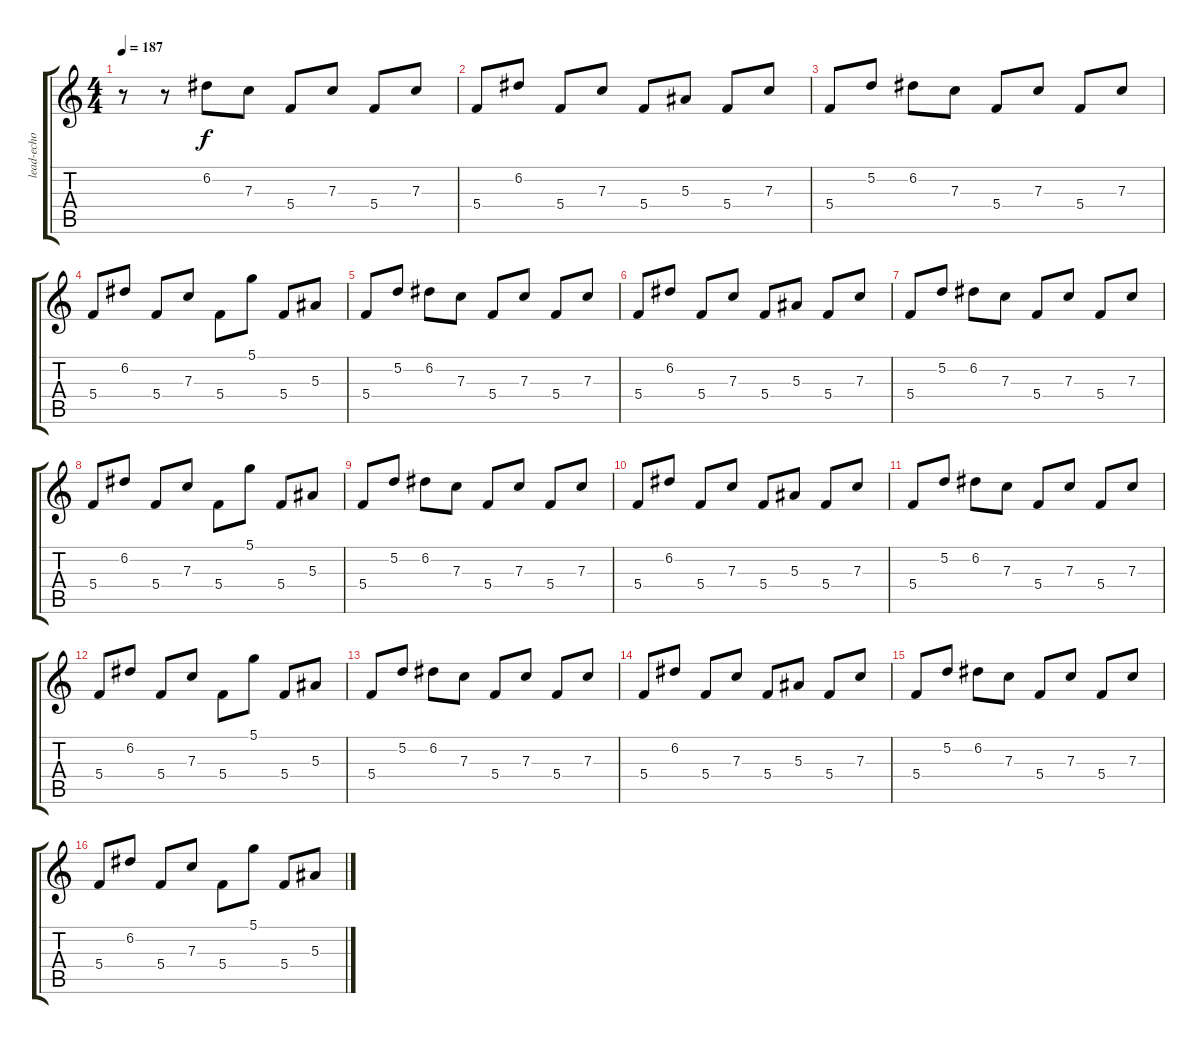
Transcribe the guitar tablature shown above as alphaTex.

\track ("lead-echo" "lead-echo") {instrument overdrivenguitar}
\staff {score tabs}
\tuning (D4 A3 F3 C3 G2 D2) {hide}
\ts (4 4)
\tempo 187
\clef g2
\ks c
r.8{dy f} r.8 6.2.8 7.3.8 5.4.8 7.3.8 5.4.8 7.3.8 |
5.4.8 6.2.8 5.4.8 7.3.8 5.4.8 5.3.8 5.4.8 7.3.8 |
5.4.8 5.2.8 6.2.8 7.3.8 5.4.8 7.3.8 5.4.8 7.3.8 |
5.4.8 6.2.8 5.4.8 7.3.8 5.4.8 5.1.8 5.4.8 5.3.8 |
5.4.8 5.2.8 6.2.8 7.3.8 5.4.8 7.3.8 5.4.8 7.3.8 |
5.4.8 6.2.8 5.4.8 7.3.8 5.4.8 5.3.8 5.4.8 7.3.8 |
5.4.8 5.2.8 6.2.8 7.3.8 5.4.8 7.3.8 5.4.8 7.3.8 |
5.4.8 6.2.8 5.4.8 7.3.8 5.4.8 5.1.8 5.4.8 5.3.8 |
5.4.8 5.2.8 6.2.8 7.3.8 5.4.8 7.3.8 5.4.8 7.3.8 |
5.4.8 6.2.8 5.4.8 7.3.8 5.4.8 5.3.8 5.4.8 7.3.8 |
5.4.8 5.2.8 6.2.8 7.3.8 5.4.8 7.3.8 5.4.8 7.3.8 |
5.4.8 6.2.8 5.4.8 7.3.8 5.4.8 5.1.8 5.4.8 5.3.8 |
5.4.8 5.2.8 6.2.8 7.3.8 5.4.8 7.3.8 5.4.8 7.3.8 |
5.4.8 6.2.8 5.4.8 7.3.8 5.4.8 5.3.8 5.4.8 7.3.8 |
5.4.8 5.2.8 6.2.8 7.3.8 5.4.8 7.3.8 5.4.8 7.3.8 |
5.4.8 6.2.8 5.4.8 7.3.8 5.4.8 5.1.8 5.4.8 5.3.8
